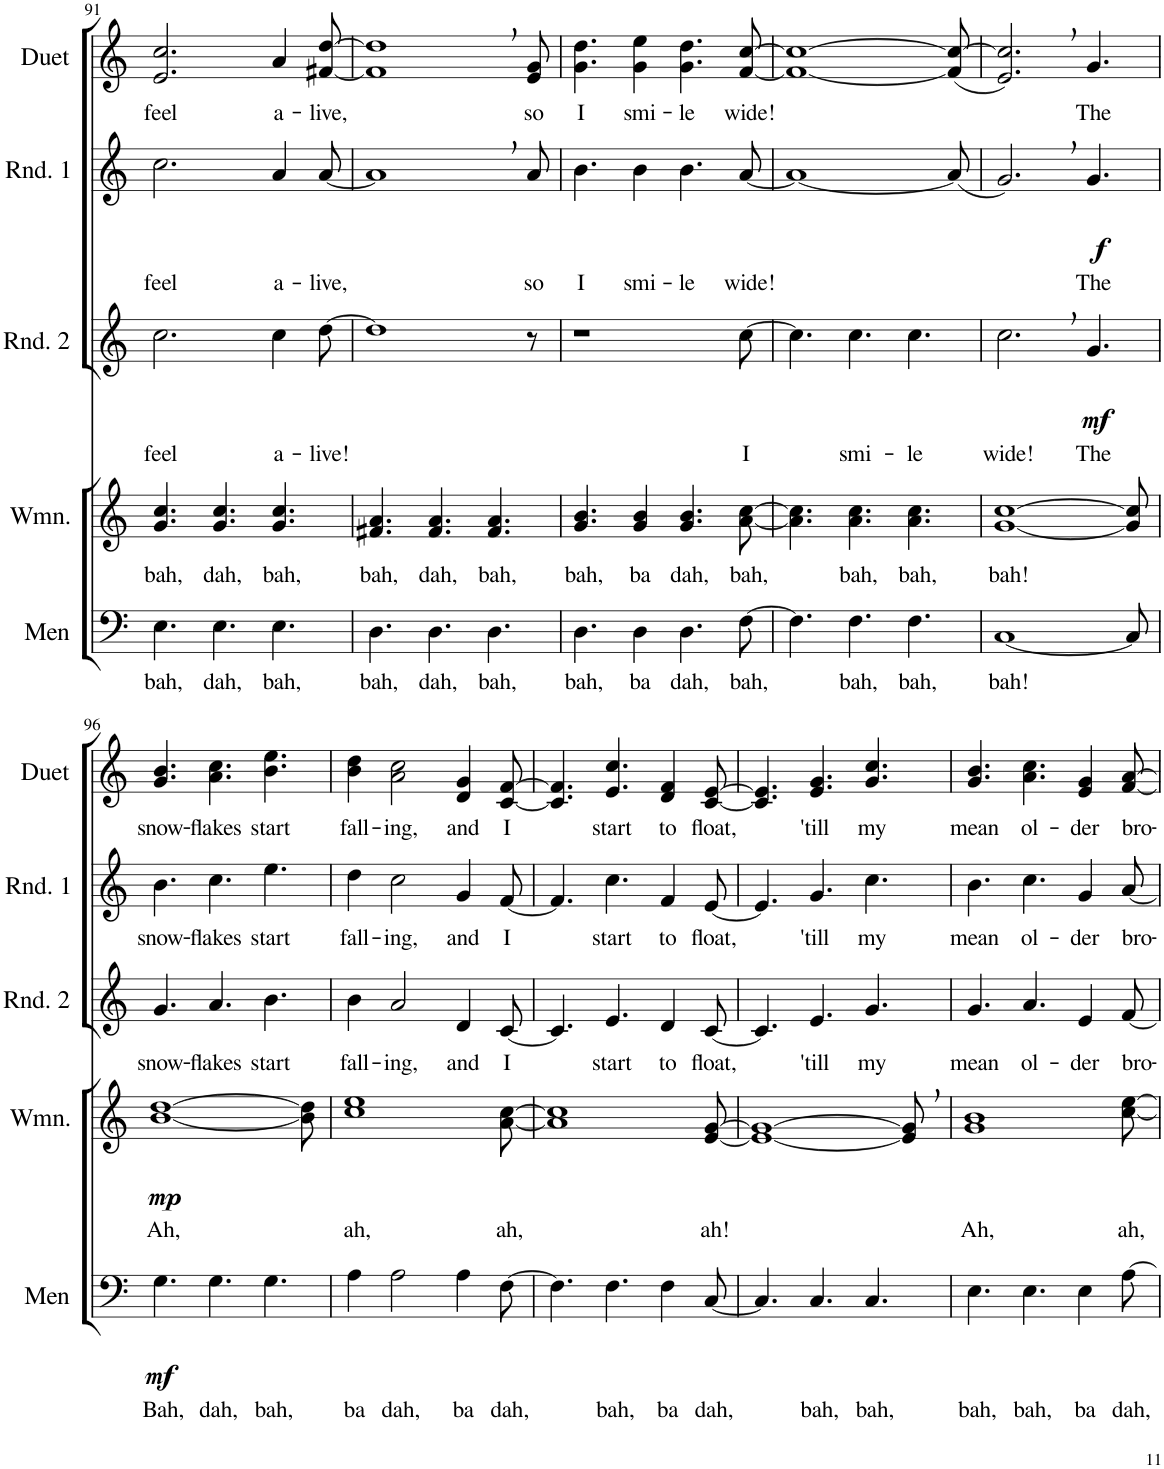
**kern	**text	**dynam	**kern	**text	**dynam	**kern	**text	**dynam	**kern	**text	**dynam	**kern	**text
*part5	*part5	*part5	*part4	*part4	*part4	*part3	*part3	*part3	*part2	*part2	*part2	*part1	*part1
*staff5	*staff5	*staff5	*staff4	*staff4	*staff4	*staff3	*staff3	*staff3	*staff2	*staff2	*staff2	*staff1	*staff1
*I"Men	*	*	*I"Women	*	*	*I"Round 2	*	*	*I"Round 1	*	*	*I"Duet	*
*I'Men	*	*	*I'Wmn.	*	*	*I'Rnd. 2	*	*	*I'Rnd. 1	*	*	*I'Duet	*
!!LO:PB:g=z
*clefF4	*	*	*clefG2	*	*	*clefG2	*	*	*clefG2	*	*	*clefG2	*
*k[]	*	*	*k[]	*	*	*k[]	*	*	*k[]	*	*	*k[]	*
*M9/8	*	*	*M9/8	*	*	*M9/8	*	*	*M9/8	*	*	*M9/8	*
=91	=91	=91	=91	=91	=91	=91	=91	=91	=91	=91	=91	=91	=91
!	!LO:LY:b	!	!	!LO:LY:b	!	!	!LO:LY:b	!	!	!LO:LY:b	!	!	!LO:LY:b
4.E\	bah,	.	4.g/ 4.cc/	bah,	.	2.cc\	feel	.	2.cc\	feel	.	2.e/ 2.cc/	feel
!	!LO:LY:b	!	!	!LO:LY:b	!	!	!	!	!	!	!	!	!
4.E\	dah,	.	4.g/ 4.cc/	dah,	.	.	.	.	.	.	.	.	.
!	!LO:LY:b	!	!	!LO:LY:b	!	!	!LO:LY:b	!	!	!LO:LY:b	!	!	!LO:LY:b
4.E\	bah,	.	4.g/ 4.cc/	bah,	.	4cc\	a-	.	4a/	a-	.	4a/	a-
!	!	!	!	!	!	!	!LO:LY:b	!	!	!LO:LY:b	!	!	!LO:LY:b
.	.	.	.	.	.	[8dd\	-live!	.	[8a/	-live,	.	[8f#X/ [8dd/	-live,
=92	=92	=92	=92	=92	=92	=92	=92	=92	=92	=92	=92	=92	=92
!	!LO:LY:b	!	!	!LO:LY:b	!	!	!	!	!	!	!	!	!
4.D\	bah,	.	4.f#X/ 4.a/	bah,	.	1dd]	.	.	1a,]	.	.	1f#], 1dd],	.
!	!LO:LY:b	!	!	!LO:LY:b	!	!	!	!	!	!	!	!	!
4.D\	dah,	.	4.f#/ 4.a/	dah,	.	.	.	.	.	.	.	.	.
!	!LO:LY:b	!	!	!LO:LY:b	!	!	!	!	!	!	!	!	!
4.D\	bah,	.	4.f#/ 4.a/	bah,	.	.	.	.	.	.	.	.	.
!	!	!	!	!	!	!	!	!	!	!LO:LY:b	!	!	!LO:LY:b
.	.	.	.	.	.	8r	.	.	8a/	so	.	8e/ 8g/	so
=93	=93	=93	=93	=93	=93	=93	=93	=93	=93	=93	=93	=93	=93
!	!LO:LY:b	!	!	!LO:LY:b	!	!	!	!	!	!LO:LY:b	!	!	!LO:LY:b
4.D\	bah,	.	4.g/ 4.b/	bah,	.	1r	.	.	4.b\	I	.	4.g\ 4.dd\	I
!	!LO:LY:b	!	!	!LO:LY:b	!	!	!	!	!	!LO:LY:b	!	!	!LO:LY:b
4D\	ba	.	4g/ 4b/	ba	.	.	.	.	4b\	smi-	.	4g\ 4ee\	smi-
!	!LO:LY:b	!	!	!LO:LY:b	!	!	!	!	!	!LO:LY:b	!	!	!LO:LY:b
4.D\	dah,	.	4.g/ 4.b/	dah,	.	.	.	.	4.b\	-le	.	4.g\ 4.dd\	-le
!	!LO:LY:b	!	!	!LO:LY:b	!	!	!LO:LY:b	!	!	!LO:LY:b	!	!	!LO:LY:b
[8F\	bah,	.	[8a\ [8cc\	bah,	.	[8cc\	I	.	[8a/	wide!	.	[8f/ [8cc/	wide!
=94	=94	=94	=94	=94	=94	=94	=94	=94	=94	=94	=94	=94	=94
4.F\]	.	.	4.a\] 4.cc\]	.	.	4.cc\]	.	.	1a_	.	.	1f_ 1cc_	.
!	!LO:LY:b	!	!	!LO:LY:b	!	!	!LO:LY:b	!	!	!	!	!	!
4.F\	bah,	.	4.a\ 4.cc\	bah,	.	4.cc\	smi-	.	.	.	.	.	.
!	!LO:LY:b	!	!	!LO:LY:b	!	!	!LO:LY:b	!	!	!	!	!	!
4.F\	bah,	.	4.a\ 4.cc\	bah,	.	4.cc\	-le	.	.	.	.	.	.
.	.	.	.	.	.	.	.	.	(8a/]	.	.	(8f/] 8cc/_	.
=95	=95	=95	=95	=95	=95	=95	=95	=95	=95	=95	=95	=95	=95
!	!LO:LY:b	!	!	!LO:LY:b	!	!	!LO:LY:b	!	!	!	!	!	!
[1C	bah!	.	[1g [1cc	bah!	.	2.cc,\	wide!	.	2.g,/)	.	.	2.e/, 2.cc/],)	.
!	!	!	!	!	!	!	!LO:LY:b	!LO:DY:b	!	!LO:LY:b	!LO:DY:b	!	!LO:LY:b
.	.	.	.	.	.	4.g/	The	mf	4.g/	The	f	4.g/	The
8C/]	.	.	8g/] 8cc/]	.	.	.	.	.	.	.	.	.	.
!!LO:LB:g=z
=96	=96	=96	=96	=96	=96	=96	=96	=96	=96	=96	=96	=96	=96
!	!LO:LY:b	!LO:DY:b	!	!LO:LY:b	!LO:DY:b	!	!LO:LY:b	!	!	!LO:LY:b	!	!	!LO:LY:b
4.G\	Bah,	mf	[1b [1dd	Ah,	mp	4.g/	snow-	.	4.b\	snow-	.	4.g/ 4.b/	snow-
!	!LO:LY:b	!	!	!	!	!	!LO:LY:b	!	!	!LO:LY:b	!	!	!LO:LY:b
4.G\	dah,	.	.	.	.	4.a/	-flakes	.	4.cc\	-flakes	.	4.a\ 4.cc\	-flakes
!	!LO:LY:b	!	!	!	!	!	!LO:LY:b	!	!	!LO:LY:b	!	!	!LO:LY:b
4.G\	bah,	.	.	.	.	4.b\	start	.	4.ee\	start	.	4.b\ 4.ee\	start
.	.	.	8b\] 8dd\]	.	.	.	.	.	.	.	.	.	.
=97	=97	=97	=97	=97	=97	=97	=97	=97	=97	=97	=97	=97	=97
!	!LO:LY:b	!	!	!LO:LY:b	!	!	!LO:LY:b	!	!	!LO:LY:b	!	!	!LO:LY:b
4A\	ba	.	1cc 1ee	ah,	.	4b\	fall-	.	4dd\	fall-	.	4b\ 4dd\	fall-
!	!LO:LY:b	!	!	!	!	!	!LO:LY:b	!	!	!LO:LY:b	!	!	!LO:LY:b
2A\	dah,	.	.	.	.	2a/	-ing,	.	2cc\	-ing,	.	2a\ 2cc\	-ing,
!	!LO:LY:b	!	!	!	!	!	!LO:LY:b	!	!	!LO:LY:b	!	!	!LO:LY:b
4A\	ba	.	.	.	.	4d/	and	.	4g/	and	.	4d/ 4g/	and
!	!LO:LY:b	!	!	!LO:LY:b	!	!	!LO:LY:b	!	!	!LO:LY:b	!	!	!LO:LY:b
[8F\	dah,	.	[8a\ [8cc\	ah,	.	[8c/	I	.	[8f/	I	.	[8c/ [8f/	I
=98	=98	=98	=98	=98	=98	=98	=98	=98	=98	=98	=98	=98	=98
4.F\]	.	.	1a] 1cc]	.	.	4.c/]	.	.	4.f/]	.	.	4.c/] 4.f/]	.
!	!LO:LY:b	!	!	!	!	!	!LO:LY:b	!	!	!LO:LY:b	!	!	!LO:LY:b
4.F\	bah,	.	.	.	.	4.e/	start	.	4.cc\	start	.	4.e/ 4.cc/	start
!	!LO:LY:b	!	!	!	!	!	!LO:LY:b	!	!	!LO:LY:b	!	!	!LO:LY:b
4F\	ba	.	.	.	.	4d/	to	.	4f/	to	.	4d/ 4f/	to
!	!LO:LY:b	!	!	!LO:LY:b	!	!	!LO:LY:b	!	!	!LO:LY:b	!	!	!LO:LY:b
[8C/	dah,	.	[8e/ [8g/	ah!	.	[8c/	float,	.	[8e/	float,	.	[8c/ [8e/	float,
=99	=99	=99	=99	=99	=99	=99	=99	=99	=99	=99	=99	=99	=99
4.C/]	.	.	1e_ 1g_	.	.	4.c/]	.	.	4.e/]	.	.	4.c/] 4.e/]	.
!	!LO:LY:b	!	!	!	!	!	!LO:LY:b	!	!	!LO:LY:b	!	!	!LO:LY:b
4.C/	bah,	.	.	.	.	4.e/	'till	.	4.g/	'till	.	4.e/ 4.g/	'till
!	!LO:LY:b	!	!	!	!	!	!LO:LY:b	!	!	!LO:LY:b	!	!	!LO:LY:b
4.C/	bah,	.	.	.	.	4.g/	my	.	4.cc\	my	.	4.g/ 4.cc/	my
.	.	.	8e/], 8g/],	.	.	.	.	.	.	.	.	.	.
=100	=100	=100	=100	=100	=100	=100	=100	=100	=100	=100	=100	=100	=100
!	!LO:LY:b	!	!	!LO:LY:b	!	!	!LO:LY:b	!	!	!LO:LY:b	!	!	!LO:LY:b
4.E\	bah,	.	1g 1b	Ah,	.	4.g/	mean	.	4.b\	mean	.	4.g/ 4.b/	mean
!	!LO:LY:b	!	!	!	!	!	!LO:LY:b	!	!	!LO:LY:b	!	!	!LO:LY:b
4.E\	bah,	.	.	.	.	4.a/	ol-	.	4.cc\	ol-	.	4.a\ 4.cc\	ol-
!	!LO:LY:b	!	!	!	!	!	!LO:LY:b	!	!	!LO:LY:b	!	!	!LO:LY:b
4E\	ba	.	.	.	.	4e/	-der	.	4g/	-der	.	4e/ 4g/	-der
!	!LO:LY:b	!	!	!LO:LY:b	!	!	!LO:LY:b	!	!	!LO:LY:b	!	!	!LO:LY:b
[8A\	dah,	.	[8cc\ [8ee\	ah,	.	[8f/	bro-	.	[8a/	bro-	.	[8f/ [8a/	bro-
=	=	=	=	=	=	=	=	=	=	=	=	=	=
*-	*-	*-	*-	*-	*-	*-	*-	*-	*-	*-	*-	*-	*-
